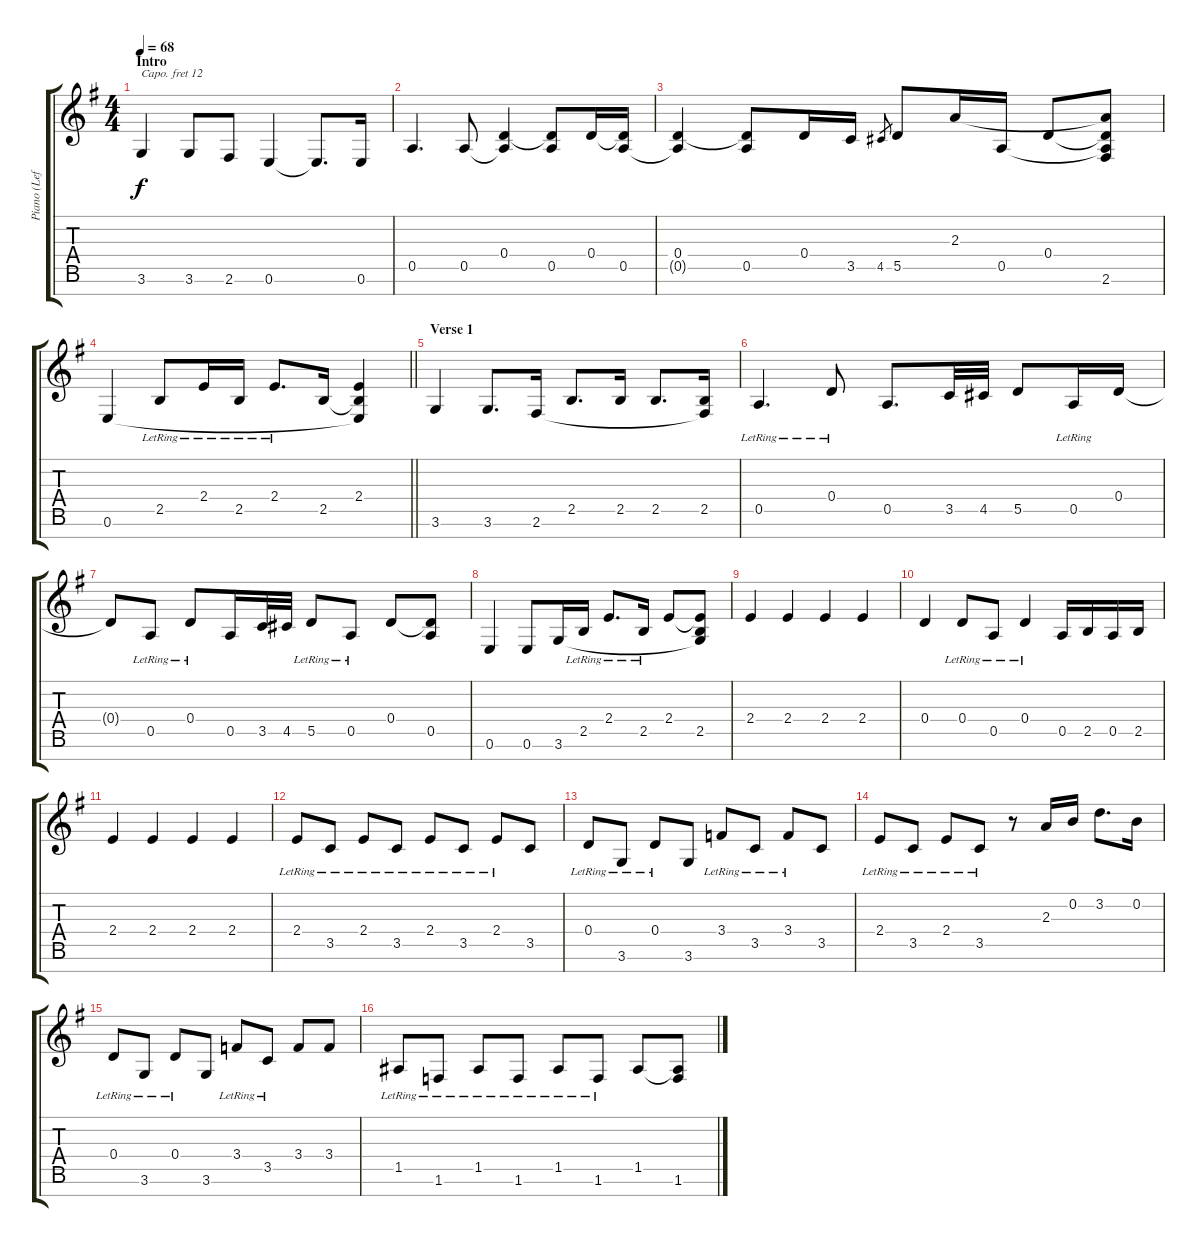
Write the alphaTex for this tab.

\track ("Piano (Left Hand)" "Piano (Lef") {instrument acousticgrandpiano}
\staff {score tabs}
\capo 12
\tuning (E4 B3 G3 D3 A2 E2 B1) {hide}
\ts (4 4)
\section ("" "Intro")
\tempo 68
\clef g2
\ks g
3.6.4{dy f instrument acousticgrandpiano} 3.6.8 2.6.8 0.6.4 0.6{t}.8{d} 0.6.16 |
0.5.4{d} 0.5.8 (0.4 0.5{t}).4 (0.4{t} 0.5).8 0.4.16 (0.4{t} 0.5).16 |
(0.4 0.5{t}).4 (0.4{t} 0.5).8 0.4.16 3.5.16 4.5.8{gr} 5.5.8 2.3.16 0.5.16 0.4.8 (2.3{t} 0.4{t} 0.5{t} 2.6).8 |
\barLineRight lightlight
0.6.4 2.5{lr}.8 2.4{lr}.16 2.5{lr}.16 2.4{lr}.8{d} 2.5.16 (2.4 2.5{t} 0.6{t}).4 |
\section ("" "Verse 1")
3.6.4 3.6.8{d} 2.6.16 2.5.8{d} 2.5.16 2.5.8{d} (2.5 2.6{t}).16 |
0.5{lr}.4{d} 0.4{lr}.8 0.5.8{d} 3.5.32 4.5.32 5.5.8 0.5{lr}.16 0.4.16 |
0.4{t}.8 0.5{lr}.8 0.4{lr}.8 0.5.16 3.5.32 4.5.32 5.5{lr}.8 0.5{lr}.8 0.4.8 (0.4{t} 0.5).8 |
0.6.4 0.6.8 3.6.16 2.5{lr}.16 2.4{lr}.8{d} 2.5{lr}.16 2.4.8 (2.4{t} 2.5 3.6{t}).8 |
2.4.4 2.4.4 2.4.4 2.4.4 |
0.4.4 0.4{lr}.8 0.5{lr}.8 0.4{lr}.4 0.5.16 2.5.16 0.5.16 2.5.16 |
2.4.4 2.4.4 2.4.4 2.4.4 |
2.4{lr}.8 3.5{lr}.8 2.4{lr}.8 3.5{lr}.8 2.4{lr}.8 3.5{lr}.8 2.4{lr}.8 3.5.8 |
0.4{lr}.8 3.6{lr}.8 0.4{lr}.8 3.6.8 3.4{lr}.8 3.5{lr}.8 3.4{lr}.8 3.5.8 |
2.4{lr}.8 3.5{lr}.8 2.4{lr}.8 3.5{lr}.8 r.8 2.3.16 0.2.16 3.2.8{d} 0.2.16 |
0.4{lr}.8 3.6{lr}.8 0.4{lr}.8 3.6.8 3.4{lr}.8 3.5{lr}.8 3.4.8 3.4.8 |
1.5{lr}.8 1.6{lr}.8 1.5{lr}.8 1.6{lr}.8 1.5{lr}.8 1.6{lr}.8 1.5.8 (1.5{t} 1.6).8
